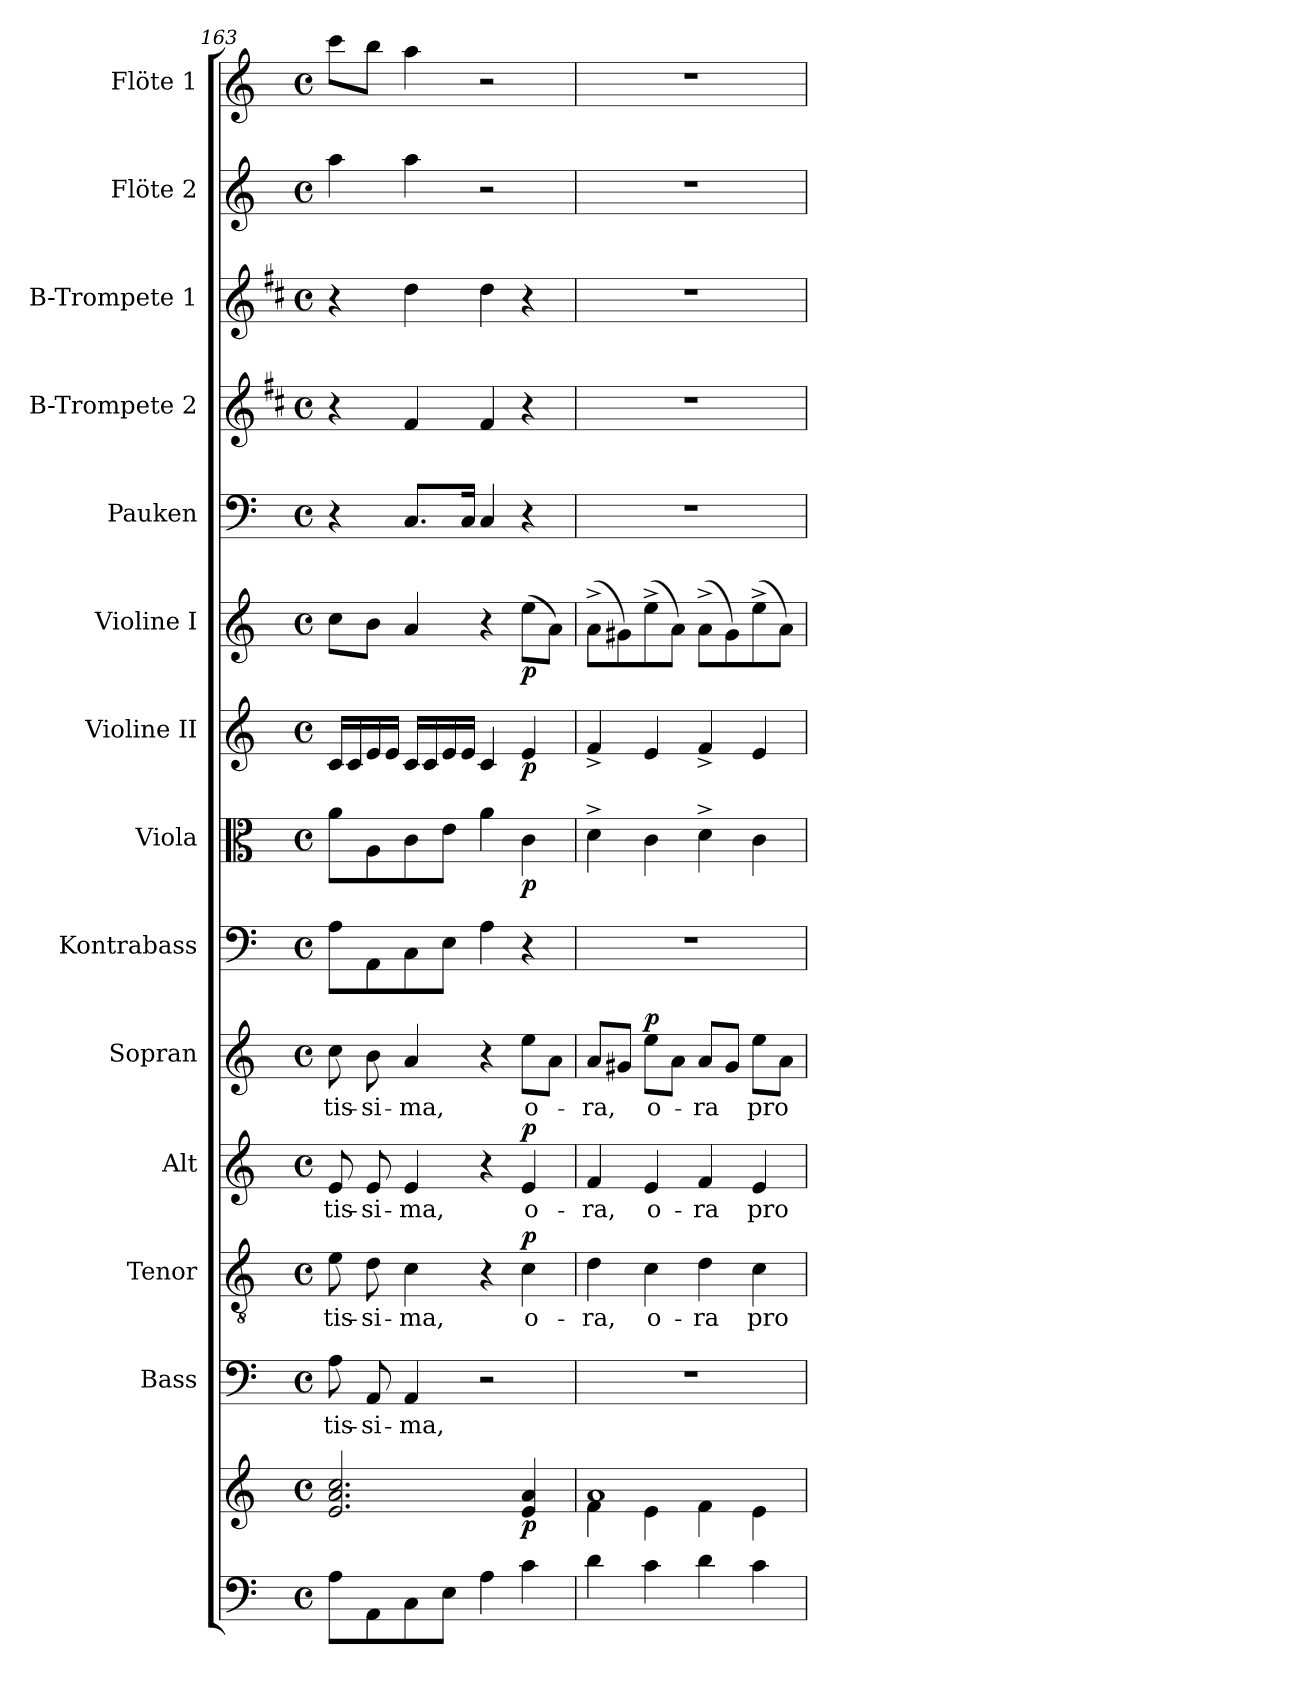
**kern	**kern	**dynam	**kern	**text	**kern	**text	**dynam	**kern	**text	**dynam	**kern	**text	**dynam	**kern	**kern	**dynam	**kern	**dynam	**kern	**dynam	**kern	**kern	**kern	**kern	**kern
*part14	*part14	*part14	*part13	*part13	*part12	*part12	*part12	*part11	*part11	*part11	*part10	*part10	*part10	*part9	*part8	*part8	*part7	*part7	*part6	*part6	*part5	*part4	*part3	*part2	*part1
*staff15	*staff14	*staff14/15	*staff13	*staff13	*staff12	*staff12	*staff12	*staff11	*staff11	*staff11	*staff10	*staff10	*staff10	*staff9	*staff8	*staff8	*staff7	*staff7	*staff6	*staff6	*staff5	*staff4	*staff3	*staff2	*staff1
*	*	*	*I"Bass	*	*I"Tenor	*	*	*I"Alt	*	*	*I"Sopran	*	*	*I"Kontrabass	*I"Viola	*	*I"Violine II	*	*I"Violine I	*	*I"Pauken	*I"B-Trompete 2	*I"B-Trompete 1	*I"Flöte 2	*I"Flöte 1
*	*	*	*I'B.	*	*I'T.	*	*	*I'A.	*	*	*I'S.	*	*	*I'Kb.	*I'Vla.	*	*I'Vl. II	*	*I'Vl. I	*	*I'Pk.	*I'B Trp. 2	*I'B Trp. 1	*I'Fl. 2	*I'Fl. 1
!!LO:PB:g=z
*clefF4	*clefG2	*	*clefF4	*	*clefGv2	*	*	*clefG2	*	*	*clefG2	*	*	*clefF4	*clefC3	*	*clefG2	*	*clefG2	*	*clefF4	*clefG2	*clefG2	*clefG2	*clefG2
*	*	*	*	*	*	*	*	*	*	*	*	*	*	*ITrd7c12	*	*	*	*	*	*	*	*ITrd1c2	*ITrd1c2	*	*
*k[]	*k[]	*	*k[]	*	*k[]	*	*	*k[]	*	*	*k[]	*	*	*k[]	*k[]	*	*k[]	*	*k[]	*	*k[]	*k[]	*k[]	*k[]	*k[]
*C:	*C:	*	*C:	*	*C:	*	*	*C:	*	*	*C:	*	*	*C:	*C:	*	*C:	*	*C:	*	*C:	*C:	*C:	*C:	*C:
*M4/4	*M4/4	*	*M4/4	*	*M4/4	*	*	*M4/4	*	*	*M4/4	*	*	*M4/4	*M4/4	*	*M4/4	*	*M4/4	*	*M4/4	*M4/4	*M4/4	*M4/4	*M4/4
*met(c)	*met(c)	*	*met(c)	*	*met(c)	*	*	*met(c)	*	*	*met(c)	*	*	*met(c)	*met(c)	*	*met(c)	*	*met(c)	*	*met(c)	*met(c)	*met(c)	*met(c)	*met(c)
=163	=163	=163	=163	=163	=163	=163	=163	=163	=163	=163	=163	=163	=163	=163	=163	=163	=163	=163	=163	=163	=163	=163	=163	=163	=163
!	!	!	!	!LO:LY:b	!	!LO:LY:b	!	!	!LO:LY:b	!	!	!LO:LY:b	!	!	!	!	!	!	!	!	!	!	!	!	!
8A\L	2.e/ 2.a/ 2.cc/	.	8A\	-tis-	8e\	-tis-	.	8e/	-tis-	.	8cc\	-tis-	.	8AA\L	8a\L	.	16c/LL	.	8cc\L	.	4r	4r	4r	4aa\	8ccc\L
.	.	.	.	.	.	.	.	.	.	.	.	.	.	.	.	.	16c/	.	.	.	.	.	.	.	.
!	!	!	!	!LO:LY:b	!	!LO:LY:b	!	!	!LO:LY:b	!	!	!LO:LY:b	!	!	!	!	!	!	!	!	!	!	!	!	!
8AA\	.	.	8AA/	-si-	8d\	-si-	.	8e/	-si-	.	8b\	-si-	.	8AAA\	8A\	.	16e/	.	8b\J	.	.	.	.	.	8bb\J
.	.	.	.	.	.	.	.	.	.	.	.	.	.	.	.	.	16e/JJ	.	.	.	.	.	.	.	.
!	!	!	!	!LO:LY:b	!	!LO:LY:b	!	!	!LO:LY:b	!	!	!LO:LY:b	!	!	!	!	!	!	!	!	!	!	!	!	!
8C\	.	.	4AA/	-ma,	4c\	-ma,	.	4e/	-ma,	.	4a/	-ma,	.	8CC\	8c\	.	16c/LL	.	4a/	.	8.C/L	4e/	4cc\	4aa\	4aa\
.	.	.	.	.	.	.	.	.	.	.	.	.	.	.	.	.	16c/	.	.	.	.	.	.	.	.
8E\J	.	.	.	.	.	.	.	.	.	.	.	.	.	8EE\J	8e\J	.	16e/	.	.	.	.	.	.	.	.
.	.	.	.	.	.	.	.	.	.	.	.	.	.	.	.	.	16e/JJ	.	.	.	16C/Jk	.	.	.	.
4A\	.	.	2r	.	4r	.	.	4r	.	.	4r	.	.	4AA\	4a\	.	4c/	.	4r	.	4C/	4e/	4cc\	2r	2r
!	!	!LO:DY:b	!	!	!	!LO:LY:b	!LO:DY:a	!	!LO:LY:b	!LO:DY:a	!	!LO:LY:b	!	!	!	!LO:DY:b	!	!LO:DY:b	!	!LO:DY:b	!	!	!	!	!
4c\	4e/ 4a/	p	.	.	4c\	o-	p	4e/	o-	p	8ee\L	o-	.	4r	4c\	p	4e/	p	(>8ee\L	p	4r	4r	4r	.	.
.	.	.	.	.	.	.	.	.	.	.	8a\J	.	.	.	.	.	.	.	8a\J)	.	.	.	.	.	.
=164	=164	=164	=164	=164	=164	=164	=164	=164	=164	=164	=164	=164	=164	=164	=164	=164	=164	=164	=164	=164	=164	=164	=164	=164	=164
*	*^	*	*	*	*	*	*	*	*	*	*	*	*	*	*	*	*	*	*	*	*	*	*	*	*
!	!	!	!	!	!	!	!LO:LY:b	!	!	!LO:LY:b	!	!	!LO:LY:b	!	!	!	!	!	!	!	!	!	!	!	!	!
4d\	1a	4f\	.	1r	.	4d\	-ra,	.	4f/	-ra,	.	8a/L	-ra,	.	1r	4d^>\	.	4f^</	.	(>8a^>\L	.	1r	1r	1r	1r	1r
.	.	.	.	.	.	.	.	.	.	.	.	8g#X/J	.	.	.	.	.	.	.	8g#X\)	.	.	.	.	.	.
!	!	!	!	!	!	!	!LO:LY:b	!	!	!LO:LY:b	!	!	!LO:LY:b	!LO:DY:a	!	!	!	!	!	!	!	!	!	!	!	!
4c\	.	4e\	.	.	.	4c\	o-	.	4e/	o-	.	8ee\L	o-	p	.	4c\	.	4e/	.	(>8ee^>\	.	.	.	.	.	.
.	.	.	.	.	.	.	.	.	.	.	.	8a\J	.	.	.	.	.	.	.	8a\J)	.	.	.	.	.	.
!	!	!	!	!	!	!	!LO:LY:b	!	!	!LO:LY:b	!	!	!LO:LY:b	!	!	!	!	!	!	!	!	!	!	!	!	!
4d\	.	4f\	.	.	.	4d\	-ra	.	4f/	-ra	.	8a/L	-ra	.	.	4d^>\	.	4f^</	.	(>8a^>\L	.	.	.	.	.	.
.	.	.	.	.	.	.	.	.	.	.	.	8g#/J	.	.	.	.	.	.	.	8g#\)	.	.	.	.	.	.
!	!	!	!	!	!	!	!LO:LY:b	!	!	!LO:LY:b	!	!	!LO:LY:b	!	!	!	!	!	!	!	!	!	!	!	!	!
4c\	.	4e\	.	.	.	4c\	pro	.	4e/	pro	.	8ee\L	pro	.	.	4c\	.	4e/	.	(>8ee^>\	.	.	.	.	.	.
.	.	.	.	.	.	.	.	.	.	.	.	8a\J	.	.	.	.	.	.	.	8a\J)	.	.	.	.	.	.
*	*v	*v	*	*	*	*	*	*	*	*	*	*	*	*	*	*	*	*	*	*	*	*	*	*	*	*
=	=	=	=	=	=	=	=	=	=	=	=	=	=	=	=	=	=	=	=	=	=	=	=	=	=
*-	*-	*-	*-	*-	*-	*-	*-	*-	*-	*-	*-	*-	*-	*-	*-	*-	*-	*-	*-	*-	*-	*-	*-	*-	*-
